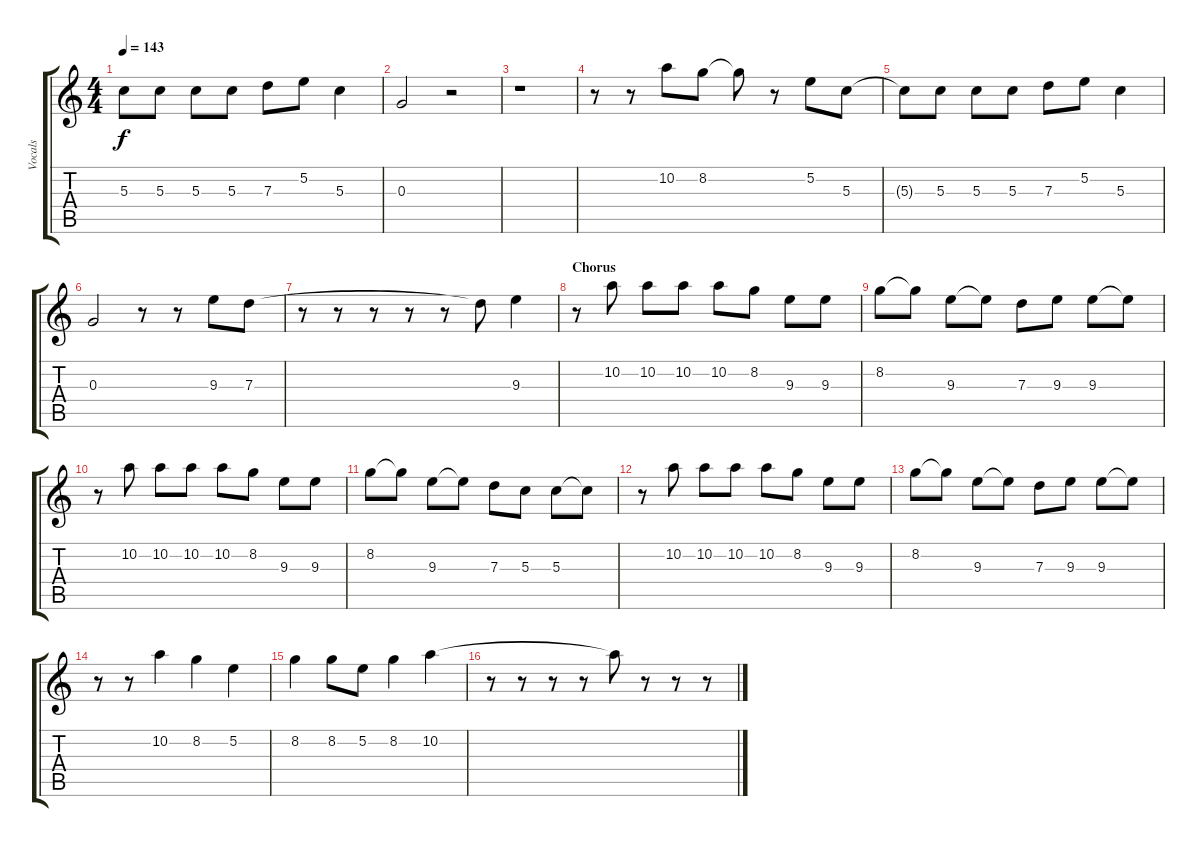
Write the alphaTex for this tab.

\track ("Vocals" "Vocals") {instrument distortionguitar}
\staff {score tabs}
\tuning (E4 B3 G3 D3 A2 E2) {hide}
\ts (4 4)
\tempo 143
\clef g2
\ks c
5.3{t}.8{dy f} 5.3.8 5.3.8 5.3.8 7.3.8 5.2.8 5.3.4 |
0.3.2 r.2 |
r.1 |
r.8 r.8 10.2.8 8.2.8 8.2{t}.8 r.8 5.2.8 5.3.8 |
5.3{t}.8 5.3.8 5.3.8 5.3.8 7.3.8 5.2.8 5.3.4 |
0.3.2 r.8 r.8 9.3.8 7.3.8 |
r.8 r.8 r.8 r.8 r.8 7.3{t}.8 9.3.4 |
\section ("" "Chorus")
r.8 10.2.8 10.2.8 10.2.8 10.2.8 8.2.8 9.3.8 9.3.8 |
8.2.8 8.2{t}.8 9.3.8 9.3{t}.8 7.3.8 9.3.8 9.3.8 9.3{t}.8 |
r.8 10.2.8 10.2.8 10.2.8 10.2.8 8.2.8 9.3.8 9.3.8 |
8.2.8 8.2{t}.8 9.3.8 9.3{t}.8 7.3.8 5.3.8 5.3.8 5.3{t}.8 |
r.8 10.2.8 10.2.8 10.2.8 10.2.8 8.2.8 9.3.8 9.3.8 |
8.2.8 8.2{t}.8 9.3.8 9.3{t}.8 7.3.8 9.3.8 9.3.8 9.3{t}.8 |
r.8 r.8 10.2.4 8.2.4 5.2.4 |
8.2.4 8.2.8 5.2.8 8.2.4 10.2.4 |
r.8 r.8 r.8 r.8 10.2{t}.8 r.8 r.8 r.8
